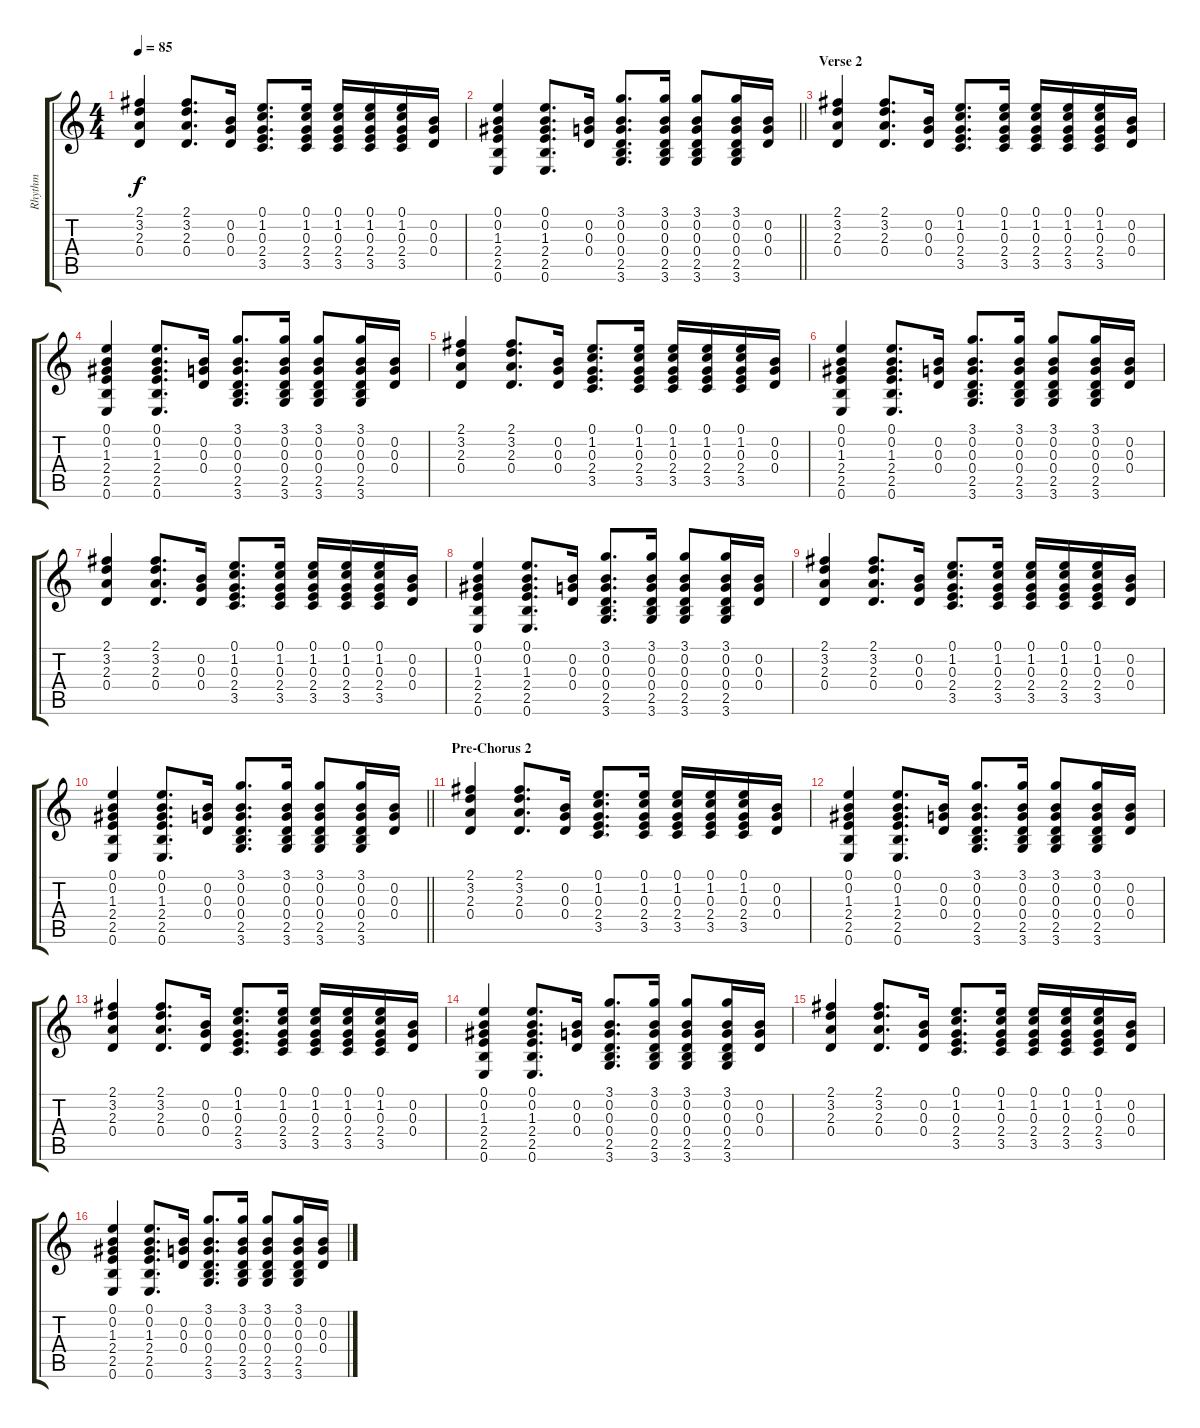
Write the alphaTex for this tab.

\track ("Rhythm" "Rhythm") {instrument overdrivenguitar}
\staff {score tabs}
\tuning (E4 B3 G3 D3 A2 E2) {hide}
\ts (4 4)
\tempo 85
\clef g2
\ks c
(2.1 3.2 2.3 0.4).4{dy f} (2.1 3.2 2.3 0.4).8{d} (0.2 0.3 0.4).16 (0.1 1.2 0.3 2.4 3.5).8{d} (0.1 1.2 0.3 2.4 3.5).16 (0.1 1.2 0.3 2.4 3.5).16 (0.1 1.2 0.3 2.4 3.5).16 (0.1 1.2 0.3 2.4 3.5).16 (0.2 0.3 0.4).16 |
\barLineRight lightlight
(0.1 0.2 1.3 2.4 2.5 0.6).4 (0.1 0.2 1.3 2.4 2.5 0.6).8{d} (0.2 0.3 0.4).16 (3.1 0.2 0.3 0.4 2.5 3.6).8{d} (3.1 0.2 0.3 0.4 2.5 3.6).16 (3.1 0.2 0.3 0.4 2.5 3.6).8 (3.1 0.2 0.3 0.4 2.5 3.6).16 (0.2 0.3 0.4).16 |
\section ("" "Verse 2")
(2.1 3.2 2.3 0.4).4{instrument electricguitarclean} (2.1 3.2 2.3 0.4).8{d} (0.2 0.3 0.4).16 (0.1 1.2 0.3 2.4 3.5).8{d} (0.1 1.2 0.3 2.4 3.5).16 (0.1 1.2 0.3 2.4 3.5).16 (0.1 1.2 0.3 2.4 3.5).16 (0.1 1.2 0.3 2.4 3.5).16 (0.2 0.3 0.4).16 |
(0.1 0.2 1.3 2.4 2.5 0.6).4 (0.1 0.2 1.3 2.4 2.5 0.6).8{d} (0.2 0.3 0.4).16 (3.1 0.2 0.3 0.4 2.5 3.6).8{d} (3.1 0.2 0.3 0.4 2.5 3.6).16 (3.1 0.2 0.3 0.4 2.5 3.6).8 (3.1 0.2 0.3 0.4 2.5 3.6).16 (0.2 0.3 0.4).16 |
(2.1 3.2 2.3 0.4).4 (2.1 3.2 2.3 0.4).8{d} (0.2 0.3 0.4).16 (0.1 1.2 0.3 2.4 3.5).8{d} (0.1 1.2 0.3 2.4 3.5).16 (0.1 1.2 0.3 2.4 3.5).16 (0.1 1.2 0.3 2.4 3.5).16 (0.1 1.2 0.3 2.4 3.5).16 (0.2 0.3 0.4).16 |
(0.1 0.2 1.3 2.4 2.5 0.6).4 (0.1 0.2 1.3 2.4 2.5 0.6).8{d} (0.2 0.3 0.4).16 (3.1 0.2 0.3 0.4 2.5 3.6).8{d} (3.1 0.2 0.3 0.4 2.5 3.6).16 (3.1 0.2 0.3 0.4 2.5 3.6).8 (3.1 0.2 0.3 0.4 2.5 3.6).16 (0.2 0.3 0.4).16 |
(2.1 3.2 2.3 0.4).4 (2.1 3.2 2.3 0.4).8{d} (0.2 0.3 0.4).16 (0.1 1.2 0.3 2.4 3.5).8{d} (0.1 1.2 0.3 2.4 3.5).16 (0.1 1.2 0.3 2.4 3.5).16 (0.1 1.2 0.3 2.4 3.5).16 (0.1 1.2 0.3 2.4 3.5).16 (0.2 0.3 0.4).16 |
(0.1 0.2 1.3 2.4 2.5 0.6).4 (0.1 0.2 1.3 2.4 2.5 0.6).8{d} (0.2 0.3 0.4).16 (3.1 0.2 0.3 0.4 2.5 3.6).8{d} (3.1 0.2 0.3 0.4 2.5 3.6).16 (3.1 0.2 0.3 0.4 2.5 3.6).8 (3.1 0.2 0.3 0.4 2.5 3.6).16 (0.2 0.3 0.4).16 |
(2.1 3.2 2.3 0.4).4 (2.1 3.2 2.3 0.4).8{d} (0.2 0.3 0.4).16 (0.1 1.2 0.3 2.4 3.5).8{d} (0.1 1.2 0.3 2.4 3.5).16 (0.1 1.2 0.3 2.4 3.5).16 (0.1 1.2 0.3 2.4 3.5).16 (0.1 1.2 0.3 2.4 3.5).16 (0.2 0.3 0.4).16 |
\barLineRight lightlight
(0.1 0.2 1.3 2.4 2.5 0.6).4 (0.1 0.2 1.3 2.4 2.5 0.6).8{d} (0.2 0.3 0.4).16 (3.1 0.2 0.3 0.4 2.5 3.6).8{d} (3.1 0.2 0.3 0.4 2.5 3.6).16 (3.1 0.2 0.3 0.4 2.5 3.6).8 (3.1 0.2 0.3 0.4 2.5 3.6).16 (0.2 0.3 0.4).16 |
\section ("" "Pre-Chorus 2")
(2.1 3.2 2.3 0.4).4{instrument overdrivenguitar} (2.1 3.2 2.3 0.4).8{d} (0.2 0.3 0.4).16 (0.1 1.2 0.3 2.4 3.5).8{d} (0.1 1.2 0.3 2.4 3.5).16 (0.1 1.2 0.3 2.4 3.5).16 (0.1 1.2 0.3 2.4 3.5).16 (0.1 1.2 0.3 2.4 3.5).16 (0.2 0.3 0.4).16 |
(0.1 0.2 1.3 2.4 2.5 0.6).4 (0.1 0.2 1.3 2.4 2.5 0.6).8{d} (0.2 0.3 0.4).16 (3.1 0.2 0.3 0.4 2.5 3.6).8{d} (3.1 0.2 0.3 0.4 2.5 3.6).16 (3.1 0.2 0.3 0.4 2.5 3.6).8 (3.1 0.2 0.3 0.4 2.5 3.6).16 (0.2 0.3 0.4).16 |
(2.1 3.2 2.3 0.4).4 (2.1 3.2 2.3 0.4).8{d} (0.2 0.3 0.4).16 (0.1 1.2 0.3 2.4 3.5).8{d} (0.1 1.2 0.3 2.4 3.5).16 (0.1 1.2 0.3 2.4 3.5).16 (0.1 1.2 0.3 2.4 3.5).16 (0.1 1.2 0.3 2.4 3.5).16 (0.2 0.3 0.4).16 |
(0.1 0.2 1.3 2.4 2.5 0.6).4 (0.1 0.2 1.3 2.4 2.5 0.6).8{d} (0.2 0.3 0.4).16 (3.1 0.2 0.3 0.4 2.5 3.6).8{d} (3.1 0.2 0.3 0.4 2.5 3.6).16 (3.1 0.2 0.3 0.4 2.5 3.6).8 (3.1 0.2 0.3 0.4 2.5 3.6).16 (0.2 0.3 0.4).16 |
(2.1 3.2 2.3 0.4).4 (2.1 3.2 2.3 0.4).8{d} (0.2 0.3 0.4).16 (0.1 1.2 0.3 2.4 3.5).8{d} (0.1 1.2 0.3 2.4 3.5).16 (0.1 1.2 0.3 2.4 3.5).16 (0.1 1.2 0.3 2.4 3.5).16 (0.1 1.2 0.3 2.4 3.5).16 (0.2 0.3 0.4).16 |
(0.1 0.2 1.3 2.4 2.5 0.6).4 (0.1 0.2 1.3 2.4 2.5 0.6).8{d} (0.2 0.3 0.4).16 (3.1 0.2 0.3 0.4 2.5 3.6).8{d} (3.1 0.2 0.3 0.4 2.5 3.6).16 (3.1 0.2 0.3 0.4 2.5 3.6).8 (3.1 0.2 0.3 0.4 2.5 3.6).16 (0.2 0.3 0.4).16
